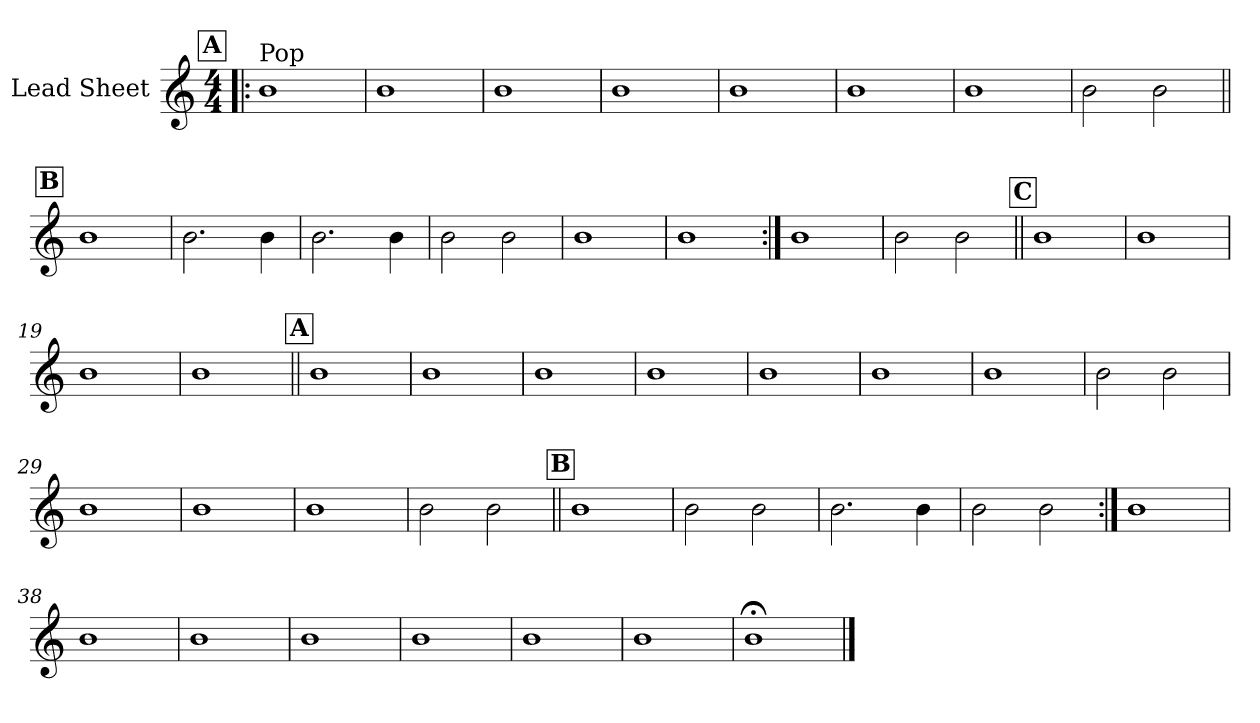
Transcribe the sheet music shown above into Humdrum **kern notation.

**kern
*part1
*staff1
*I"Lead Sheet
*clefG2
*k[]
*M4/4
*MM65
!!LO:REH:place=s1:a:fs=14:t=A
=1!|:
!LO:TX:a:t=Pop
1b
=2
1b
=3
1b
=4
1b
!!LO:LB:g=z
=5
1b
=6
1b
=7
1b
=8
2b\
2b\
!!LO:LB:g=z
!!LO:REH:place=s1:a:fs=14:t=B
=9||
1b
=10
2.b\
4b\
=11
2.b\
4b\
=12
2b\
2b\
!!LO:LB:g=z
=13
1b
=14
1b
=15:|!
1b
=16
2b\
2b\
!!LO:LB:g=z
!!LO:REH:place=s1:a:fs=14:t=C
=17||
1b
=18
1b
=19
1b
=20
1b
!!LO:LB:g=z
!!LO:REH:place=s1:a:fs=14:t=A
=21||
1b
=22
1b
=23
1b
=24
1b
!!LO:LB:g=z
=25
1b
=26
1b
=27
1b
=28
2b\
2b\
!!LO:LB:g=z
=29
1b
=30
1b
=31
1b
=32
2b\
2b\
!!LO:LB:g=z
!!LO:REH:place=s1:a:fs=14:t=B
=33||
1b
=34
2b\
2b\
=35
2.b\
4b\
=36
2b\
2b\
!!LO:LB:g=z
=37:|!
1b
=38
1b
=39
1b
=40
1b
!!LO:PB:g=z
=41
1b
=42
1b
=43
1b
=44
1b;<
==
*-
